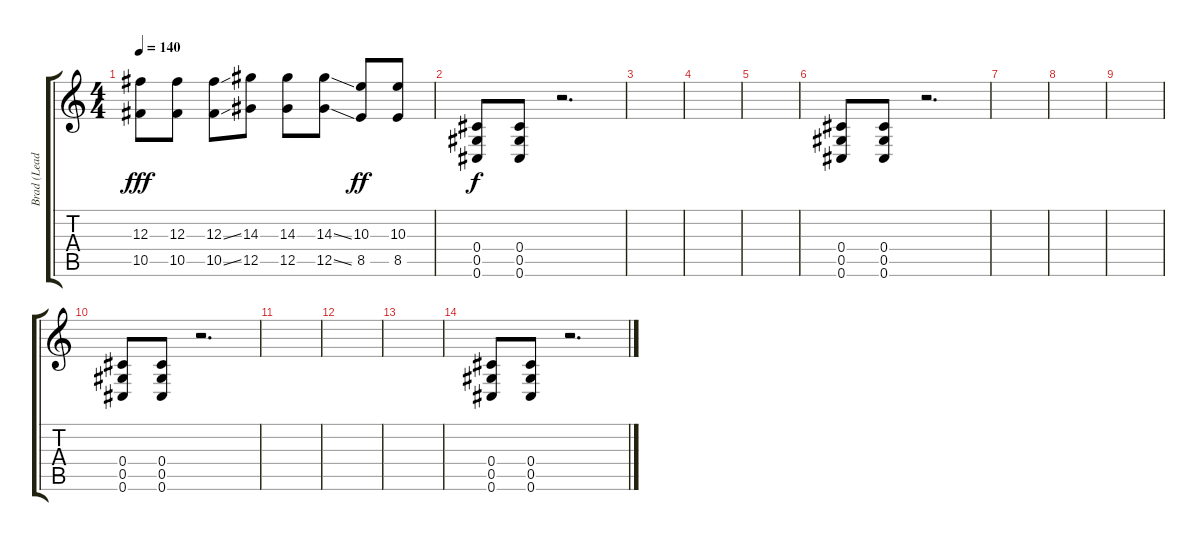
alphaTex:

\track ("Brad (Lead Guitar)" "Brad (Lead") {instrument overdrivenguitar}
\staff {score tabs}
\tuning (Eb4 Bb3 Gb3 Db3 Ab2 Db2) {hide}
\ts (4 4)
\tempo 140
\clef g2
\ks c
(12.3 10.5).8{dy fff} (12.3 10.5).8 (12.3{ss} 10.5{ss}).8 (14.3 12.5).8 (14.3 12.5).8 (14.3{ss} 12.5{ss}).8 (10.3 8.5).8{dy ff} (10.3 8.5).8 |
(0.4 0.5 0.6).8{dy f} (0.4 0.5 0.6).8 r.2{d} |
|
|
|
(0.4 0.5 0.6).8 (0.4 0.5 0.6).8 r.2{d} |
|
|
|
(0.4 0.5 0.6).8 (0.4 0.5 0.6).8 r.2{d} |
|
|
|
(0.4 0.5 0.6).8 (0.4 0.5 0.6).8 r.2{d}
